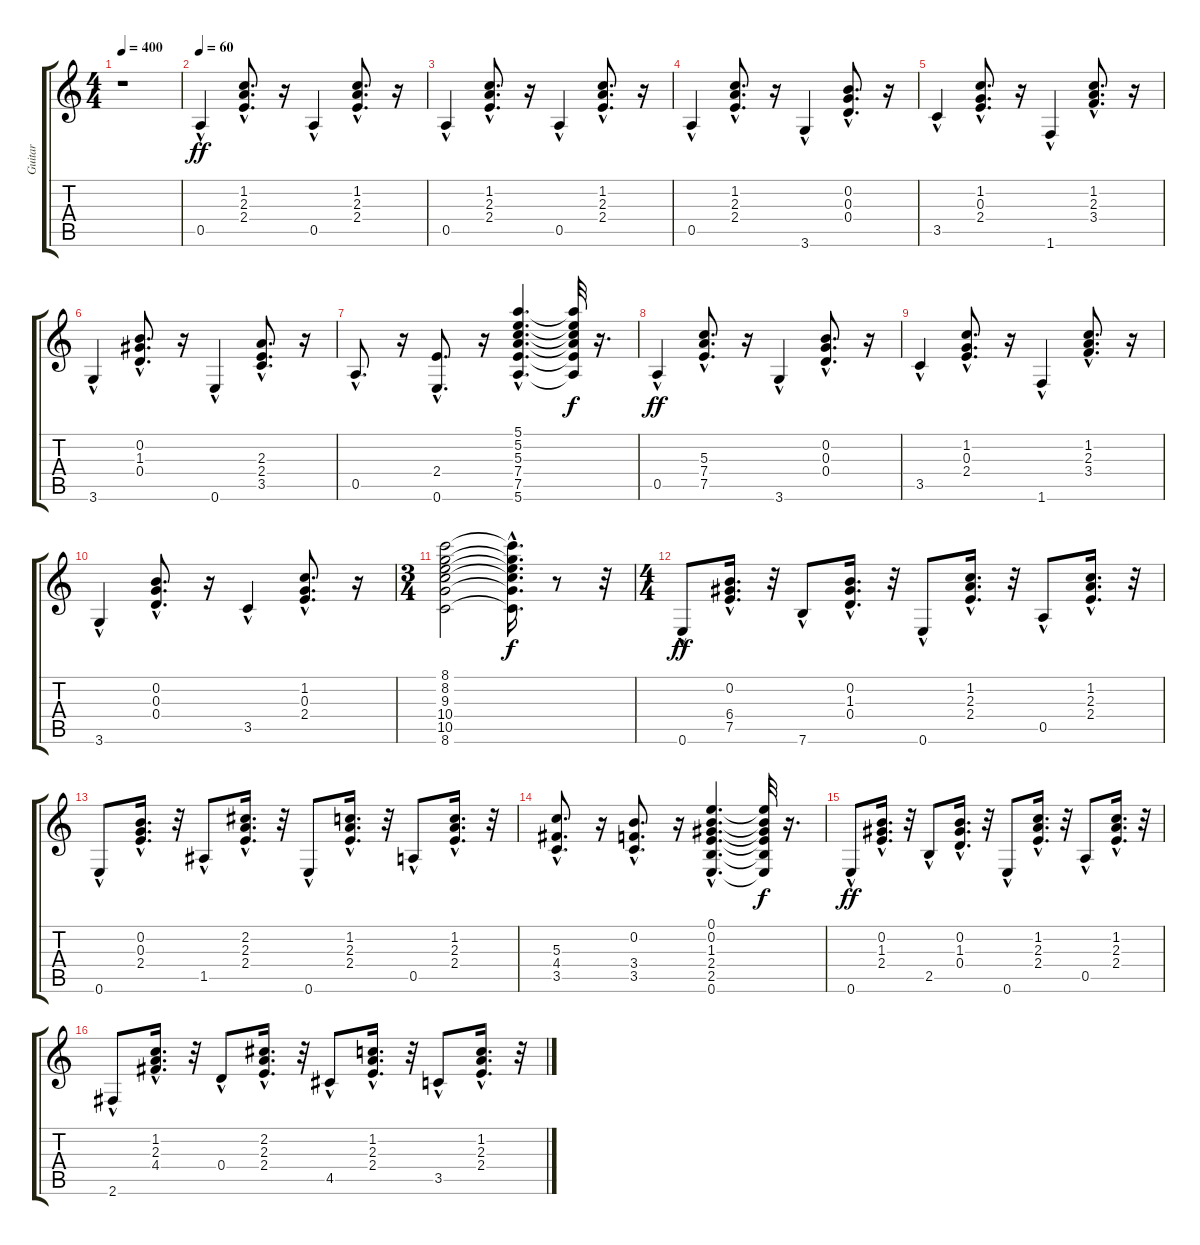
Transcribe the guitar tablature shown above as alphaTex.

\track ("Guitar" "Guitar") {instrument acousticguitarnylon}
\staff {score tabs}
\tuning (E4 B3 G3 D3 A2 E2) {hide}
\ts (4 4)
\tempo 400
\clef g2
\ks c
r.1{dy ff instrument acousticguitarnylon} |
\tempo 60
0.5{hac}.4 (1.2{hac} 2.3{hac} 2.4{hac}).8{d} r.16 0.5{hac}.4 (1.2{hac} 2.3{hac} 2.4{hac}).8{d} r.16 |
0.5{hac}.4 (1.2{hac} 2.3{hac} 2.4{hac}).8{d} r.16 0.5{hac}.4 (1.2{hac} 2.3{hac} 2.4{hac}).8{d} r.16 |
0.5{hac}.4 (1.2{hac} 2.3{hac} 2.4{hac}).8{d} r.16 3.6{hac}.4 (0.2{hac} 0.3{hac} 0.4{hac}).8{d} r.16 |
3.5{hac}.4 (1.2{hac} 0.3{hac} 2.4{hac}).8{d} r.16 1.6{hac}.4 (1.2{hac} 2.3{hac} 3.4{hac}).8{d} r.16 |
3.6{hac}.4 (0.2{hac} 1.3{hac} 0.4{hac}).8{d} r.16 0.6{hac}.4 (2.3{hac} 2.4{hac} 3.5{hac}).8{d} r.16 |
0.5{hac}.8{d} r.16 (2.4{hac} 0.6{hac}).8{d} r.16 (5.1{hac} 5.2{hac} 5.3{hac} 7.4{hac} 7.5{hac} 5.6{hac}).4{d} (5.1{t} 5.2{t} 5.3{t} 7.4{t} 7.5{t} 5.6{t}).32{dy f} r.16{d} |
0.5{hac}.4{dy ff} (5.3{hac} 7.4{hac} 7.5{hac}).8{d} r.16 3.6{hac}.4 (0.2{hac} 0.3{hac} 0.4{hac}).8{d} r.16 |
3.5{hac}.4 (1.2{hac} 0.3{hac} 2.4{hac}).8{d} r.16 1.6{hac}.4 (1.2{hac} 2.3{hac} 3.4{hac}).8{d} r.16 |
3.6{hac}.4 (0.2{hac} 0.3{hac} 0.4{hac}).8{d} r.16 3.5{hac}.4 (1.2{hac} 0.3{hac} 2.4{hac}).8{d} r.16 |
\ts (3 4)
(8.1 8.2 9.3 10.4 10.5 8.6).2 (8.1{hac t} 8.2{hac t} 9.3{hac t} 10.4{hac t} 10.5{hac t} 8.6{hac t}).16{d dy f} r.8 r.32 |
\ts (4 4)
0.6{hac}.8{dy ff} (0.2{hac} 6.4{hac} 7.5{hac}).16{d} r.32 7.6{hac}.8 (0.2{hac} 1.3{hac} 0.4{hac}).16{d} r.32 0.6{hac}.8 (1.2{hac} 2.3{hac} 2.4{hac}).16{d} r.32 0.5{hac}.8 (1.2{hac} 2.3{hac} 2.4{hac}).16{d} r.32 |
0.6{hac}.8 (0.2{hac} 0.3{hac} 2.4{hac}).16{d} r.32 1.5{hac}.8 (2.2{hac} 2.3{hac} 2.4{hac}).16{d} r.32 0.6{hac}.8 (1.2{hac} 2.3{hac} 2.4{hac}).16{d} r.32 0.5{hac}.8 (1.2{hac} 2.3{hac} 2.4{hac}).16{d} r.32 |
(5.3{hac} 4.4{hac} 3.5{hac}).8{d} r.16 (0.2{hac} 3.4{hac} 3.5{hac}).8{d} r.16 (0.1{hac} 0.2{hac} 1.3{hac} 2.4{hac} 2.5{hac} 0.6{hac}).4{d} (0.1{t} 0.2{t} 1.3{t} 2.4{t} 2.5{t} 0.6{t}).32{dy f} r.16{d} |
0.6{hac}.8{dy ff} (0.2{hac} 1.3{hac} 2.4{hac}).16{d} r.32 2.5{hac}.8 (0.2{hac} 1.3{hac} 0.4{hac}).16{d} r.32 0.6{hac}.8 (1.2{hac} 2.3{hac} 2.4{hac}).16{d} r.32 0.5{hac}.8 (1.2{hac} 2.3{hac} 2.4{hac}).16{d} r.32 |
2.6{hac}.8 (1.2{hac} 2.3{hac} 4.4{hac}).16{d} r.32 0.4{hac}.8 (2.2{hac} 2.3{hac} 2.4{hac}).16{d} r.32 4.5{hac}.8 (1.2{hac} 2.3{hac} 2.4{hac}).16{d} r.32 3.5{hac}.8 (1.2{hac} 2.3{hac} 2.4{hac}).16{d} r.32
